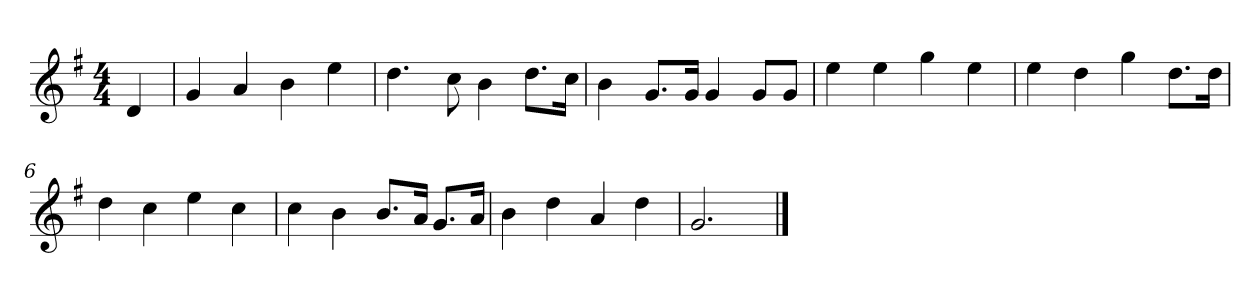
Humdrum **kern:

**kern
*part1
*staff1
*k[f#]
*M4/4
*MM120
=
4d
=1
4g
4a
4b
4ee
=2
4.dd
8cc
4b
8.ddL
16ccJk
=3
4b
8.gL
16gJk
4g
8gL
8gJ
=4
4ee
4ee
4gg
4ee
=5
4ee
4dd
4gg
8.ddL
16ddJk
=6
4dd
4cc
4ee
4cc
=7
4cc
4b
8.bL
16aJk
8.gL
16aJk
=8
4b
4dd
4a
4dd
=9
2.g
==
*-
